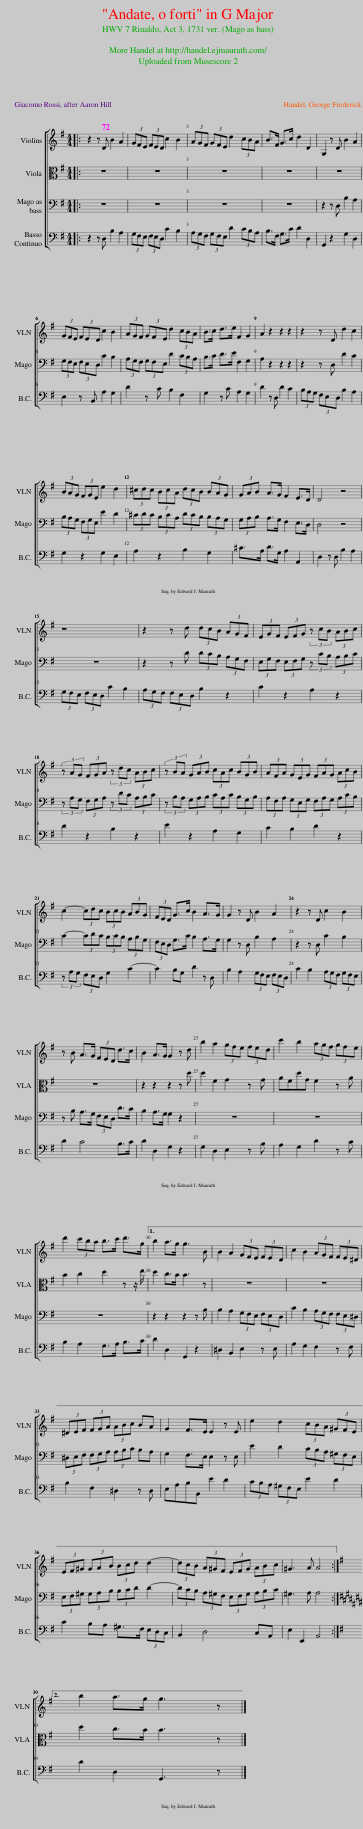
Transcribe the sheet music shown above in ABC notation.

X:1
%%score [ 1 2 3 4 ] 5 6 { 7 | 8 }
L:1/8
Q:1/4=399
M:4/4
I:linebreak $
K:G
V:1 treble
V:2 alto
V:3 bass
V:4 bass
V:5 bass
V:6 bass-8
V:7 treble
V:8 bass
V:1
|: z2 z[Q:1/4=72][Q:1/4=72] D B2 A2 | (3GFE (3FED c2 B2 | (3AGF (3GFE d2 (3cBA | B>F G>c d2 D2 | G,2 z D B2 A2 |$ %5
 (3GFE (3FED c2 B2 | (3AGF (3GFE d2 (3cBA | B>c d>e F2 G2 | A2 z2 z2 z2 | z2 z D d2 c2 |$ %10
 (3BAG (3FGE e2 d2 | (3^cdc (3BcA (3dcB (3BAG | (3GAB A>G F2 E>D | D4 z4 |$ z8 | %15
 z2 z d (3dcB (3AGF | (3EGF (3EFG (3z cB (3ABc |$ (3z AG (3FGA (3z dc (3ABc | (3z BA (3GAB (3cAc (3BGB | (3AFA (3GEG (3FAG (3AcB |$ %20
 c2- (3cdc (3BcB (3ABG | (3FED G>c B2 A>G | G2 z D B2 A2 | z2 z D c2 B2 |$ z B A>G (3FED d>c | %25
 B2 A>G G2 z d | b2 a2 (3gfe (3fed | c'2 b2 (3agf (3gfe |$ d'2 (3c'ba b>c' d'>g |1 b2 a>g g3 B | %30
 B2 A2 (3GFE (3FED | c2 B2 (3AGF (3FE^D |$ (3^DEF (3FGA (3ABc BA | G2 F>E E2 z E | e2 d2 (3cBA (3^GFE |$ %35
 (3EF^G (3GAB (3Bcd d2- | (3dcB (3A^GF (3EFG (3ABc | ^G3 A A4 :|2$ b2 a>g g3 z |] %39
V:2
|: z8 | z8 | z8 | z8 | z8 |$ %5
 z8 | z8 | z8 | z8 | z8 |$ %10
 z8 | z8 | z8 | z8 |$ z8 | %15
 z8 | z8 |$ z8 | z8 | z8 |$ %20
 z8 | z8 | z8 | z8 |$ z8 | %25
 z2 z2 z2 z d | d2 F2 G2 z G | AFdG F2 z A |$ B2 c2 d2 z z/ e/ |1 d2 c>B B3 z | %30
 z8 | z8 |$ z8 | z8 | z8 |$ %35
 z8 | z8 | z8 :|2$ d2 c>B B3 z |] %39
V:3
|: z8 | z8 | z8 | z8 | z2 z D, B,2 A,2 |$ %5
 (3G,F,E, (3F,E,D, C2 B,2 | (3A,G,F, (3G,F,E, D2 (3CB,A, | B,>C D>E F,2 G,2 | A,2 z2 z2 z2 | z2 z D, D2 C2 |$ %10
 (3B,A,G, (3F,G,E, E2 D2 | (3^CDC (3B,CA, (3DCB, (3B,A,G, | (3G,A,B, A,>G, F,2 E,>D, | D,4 z4 |$ z8 | %15
 z2 z D (3DCB, (3A,G,F, | (3E,G,F, (3E,F,G, (3z CB, (3A,B,C |$ (3z A,G, (3F,G,A, (3z DC (3A,B,C | (3z B,A, (3G,A,B, (3CA,C (3B,G,B, | (3A,F,A, (3G,E,G, (3F,A,G, (3A,CB, |$ %20
 C2- (3CDC (3B,CB, (3A,B,G, | (3F,E,D, G,>C B,2 A,>G, | G,2 z D, B,2 A,2 | z2 z D, C2 B,2 |$ z B, A,>G, (3F,E,D, D>C | %25
 B,2 A,>G, G,2 z2 | z8 | z8 |$ z8 |1 z2 z2 z2 z B, | %30
 B,2 A,2 (3G,F,E, (3F,E,D, | C2 B,2 (3A,G,F, (3F,E,^D, |$ (3^D,E,F, (3F,G,A, (3A,B,C B,A, | G,2 F,>E, E,2 z E, | E2 D2 (3CB,A, (3^G,F,E, |$ %35
 (3E,F,^G, (3G,A,B, (3B,CD D2- | (3DCB, (3A,^G,F, (3E,F,G, (3A,B,C | ^G,3 A, A,4 :|2$[K:C#] z2 z2 z2 z z |] %39
V:4
|: z2 z D, B,2 A,2 | (3G,F,E, (3F,E,D, C2 B,2 | (3A,G,F, (3G,F,E, D2 (3CB,A, | B,>F, G,>C D2 D,2 | G,,2 z2 G,2 D,2 |$ %5
 E,2 z B,, A,2 G,2 | D2 z C B,2 F,2 | G,2 z C A,2 G,2 | D2 z D, D2 C2 | (3B,A,G, (3F,E,D, B,2 A,2 |$ %10
 G,2 z2 G,2 E,2 | A,2 z2 B,2 G,2 | ^C>A, D>G, A,2 A,,2 | D,2 z D, B,2 A,2 |$ (3G,F,E, (3F,E,D, C2 B,2 | %15
 (3A,G,F, (3F,E,D, B,2 z2 | C2 z2 A,2 z2 |$ D2 z2 B,2 z2 | E2 z2 A,2 G,2 | C2 B,2 D2 z2 |$ %20
 (3z A,G, (3F,E,D, G,2 C2- | C2 B,G, D2 z D, | B,2 A,2 (3G,F,E, (3F,E,D, | C2 B,2 (3A,G,F, (3G,F,E, |$ D2 C4 B,>C | %25
 D2 D,2 G,2 z2 | G,2 D,2 E,2 z B, | A,2 G,2 D2 z C |$ B,2 A,2 G,>A, B,>C |1 D2 D,2 G,,2 z2 | %30
 ^D,2 B,,2 E,2 z E, | A,2 G,2 F,2 z F, |$ B,2 F,2 ^D,2 z D, | E,A,B,B,, E2 D2 | (3CB,A, (3^G,F,E, E2 D2 |$ %35
 C2 B,A, ^G,>F, (3E,D,C, | B,,2 D,4 C,A,, | E,2 E,,2 A,,4 :|2$ D2 D,2 G,,3 z |] %39
V:5
|: z2 z D, B,2 A,2 | (3G,F,E, (3F,E,D, C2 B,2 | (3A,G,F, (3G,F,E, D2 (3CB,A, | B,>F, G,3/2 C/ D2 D,2 | G,,2 z2 G,2 D,2 |$ %5
 E,2 z B,, A,2 G,2 | D2 z C B,2 F,2 | G,2 z C A,2 G,2 | D2 z D, D2 C2 | (3B,A,G, (3F,E,D, B,2 A,2 |$ %10
 G,2 z2 G,2 E,2 | A,2 z2 B,2 G,2 | ^C>A, D3/2 G,/ A,2 A,,2 | D,2 z D, B,2 A,2 |$ (3G,F,E, (3F,E,D, C2 B,2 | %15
 (3A,G,F, (3F,E,D, B,2 z2 | C2 z2 A,2 z2 |$ D2 z2 B,2 z2 | E2 z2 A,2 G,2 | C2 B,2 D2 z2 |$ %20
 (3z A,G, (3F,E,D, G,2 C2- | C2 B,G, D2 z D, | B,2 A,2 (3G,F,E, (3F,E,D, | C2 B,2 (3A,G,F, (3G,F,E, |$ D2 C4 B,>C | %25
 D2 D,2 G,2 z z | G,2 D,2 E,2 z B, | A,2 G,2 D2 z C |$ B,2 A,2 G,>A, B,3/2 C/ |1 D2 D,2 G,,2 z2 | %30
 ^D,2 B,,2 E,2 z E, | A,2 G,2 F,2 z F, |$ B,2 F,2 ^D,2 z D, | E,A,B,B,, E2 D2 | (3CB,A, (3^G,F,E, E2 D2 |$ %35
 C2 B,A, ^G,>F, (3E,D,C, | B,,2 D,4 C,A,, | E,2 E,,2 A,,4 :|2$ D2 D,2 G,,3 z |] %39
V:6
|: z2 z D, B,2 A,2 | (3G,F,E, (3F,E,D, C2 B,2 | (3A,G,F, (3G,F,E, D2 (3CB,A, | B,>F, G,3/2 C/ D2 D,2 | G,,2 z2 G,2 D,2 |$ %5
 E,2 z B,, A,2 G,2 | D2 z C B,2 F,2 | G,2 z C A,2 G,2 | D2 z D, D2 C2 | (3B,A,G, (3F,E,D, B,2 A,2 |$ %10
 G,2 z2 G,2 E,2 | A,2 z2 B,2 G,2 | ^C>A, D3/2 G,/ A,2 A,,2 | D,2 z z z4 |$ z8 | %15
 z2 (3F,E,D, B,2 z2 | C2 z2 A,2 z2 |$ D2 z2 B,2 z2 | E2 z2 A,2 G,2 | C2 B,2 D2 z2 |$ %20
 (3z A,G, (3F,E,D, G,2 C2- | C2 B,G, D2 z D, | B,2 A,2 (3G,F,E, (3F,E,D, | C2 B,2 (3A,G,F, (3G,F,E, |$ D2 C4 B,>C | %25
 D2 D,2 G,2 z z | G,2 D,2 E,2 z B, | A,2 G,2 D2 z C |$ B,2 A,2 G,>A, B,3/2 C/ |1 D2 D,2 G,,2 z2 | %30
 ^D,2 B,,2 E,2 z E, | A,2 G,2 F,2 z F, |$ B,2 F,2 ^D,2 z D, | E,A,B,B,, E2 D2 | (3CB,A, (3^G,F,E, E2 D2 |$ %35
 C2 B,A, ^G,>F, (3E,D,C, | B,,2 D,4 C,A,, | E,2 E,2 A,,4 :|2$ D2 D,2 G,3 z |] %39
V:7
|: z2 z D [GB]2 [DFA]2 | (3GFE (3FED [Ac]2 [GB]2 | (3[FA]GF (3GFE [GBd]2 (3[Ac]BA | [DGB]>F G3/2 c/ [GBd]2 D2 | G2 z D B2 A2 |$ %5
 (3[EG]FE (3FED [Ac]2 [GB]2 | (3[FA]GF (3GFE [Gd]2 (3[Fc]BA | [DGB]>c d3/2 e/ F2 [DG]2 | [FA]2 z D [GB]2 [DFA]2 | (3[GB]AG z D [Bd]2 [Ac]2 |$ %10
 (3[GB]AG (3FGE [Ee]2 d2 | (3[A^c]dc (3BcA (3[Bd]cB (3[GB]AG | (3GAB A>G F2 E>D | D2 z D [GB]2 [DFA]2 |$ (3GFE (3FED [Ac]2 [GB]2 | %15
 (3[FA]GF z d (3dcB (3AGF | (3EGF (3EFG (3z cB (3ABc |$ (3z AG (3FGA (3z dc (3ABc | (3z BA (3GAB (3cAc (3BGB | (3AFA (3GEG (3FAG (3AcB |$ %20
 c2- (3cdc (3BcB (3ABG | (3FED G>c B2 A>G | G2 z D B2 A2 | z2 z D c2 B2 |$ z B A>G (3FED d>c | %25
 B2 A>G G2 z [DG] | [DB]2 [DFA]2 (3GFE (3FED | [FAc]2 [DB]2 (3AGF (3GFE |$ d2 (3cBA B>c d3/2 [EG]/ |1 [GBd]2 [CFcf]2 [DBg]3 [B,^DFB] | %30
 B2 A2 (3GFE (3FED | [Ac]2 [GB]2 (3[CFA]GF (3FE^D |$ (3^DEF (3[DF]GA (3[B,DFA]Bc B[DA] | G2 F>E E2 z E | e2 d2 (3cBA (3^GFE |$ %35
 (3EF^G (3GAB (3Bcd d2- | (3dcB (3A^GF (3EFG (3ABc | [E^G]3 [DA] A4 :|2$ [GBd]2 [CFcf]2 [DBg]3 z |] %39
V:8
|: z2 z [D,F,A,] [B,D]2 A,2 | (3[G,B,D]F,E, (3F,E,D, C2 [B,D]2 | (3A,G,F, (3G,F,E, D2 (3CB,A, | B,>F, [G,B,D]3/2 C/ D2 [D,F,A,C]2 | [G,,D,B,]2 z2 G,2 D,2 |$ %5
 E,2 z B,, [A,C]2 [G,B,]2 | D2 z C [B,D]2 F,2 | G,2 z C A,2 [G,B,]2 | D2 z [D,F,A,] [B,D]2 A,2 | (3B,A,G, (3F,E,D, [B,D]2 [A,C]2 |$ %10
 G,2 z2 G,2 E,2 | A,2 z2 B,2 G,2 | ^C>A, D3/2 G,/ A,2 A,,2 | [D,F,A,]2 z [D,F,A,] [B,D]2 A,2 |$ (3[G,B,D]F,E, (3F,E,D, C2 [B,D]2 | %15
 (3A,G,F, (3G,F,E, [D,D]2 z2 | [C,C]2 z2 [A,,A,]2 z2 |$ [D,D]2 z2 [B,,B,]2 z2 | [E,E]2 z2 [A,,A,]2 G,2 | [C,C]2 B,2 D2 z2 |$ %20
 (3z A,G, (3F,E,D, G,2 C2- | C2 B,G, D2 z D, | B,2 A,2 (3G,F,E, (3F,E,D, | C2 B,2 (3A,G,F, (3G,F,E, |$ [D,D]2 C4 B,>C | %25
 [D,D]2 [D,,D,]2 [G,,G,]2 z z | G,2 [D,F,A,]2 [E,G,]2 z B, | A,2 G,2 D2 z C |$ B,2 A,2 [G,D]>A, B,3/2 C/ |1 D2 [D,A,]2 [G,,G,]3 z | %30
 [^D,B,^D]2 [B,,A,DF]2 [E,G,B,]2 z E, | [A,C]2 [G,B,]2 F,2 z F, |$ B,2 F,2 ^D,2 z D, | [E,E]A,B,B,, E2 D2 | (3CB,A, (3^G,F,E, E2 D2 |$ %35
 C2 B,A, ^G,>F, (3E,D,C, | B,,2 D,4 C,A,, | [E,B,]2 [E,,E,B,^G]2 [A,,E,C]4 :|2$ D2 [D,A,]2 [G,,G,]3 z |] %39
